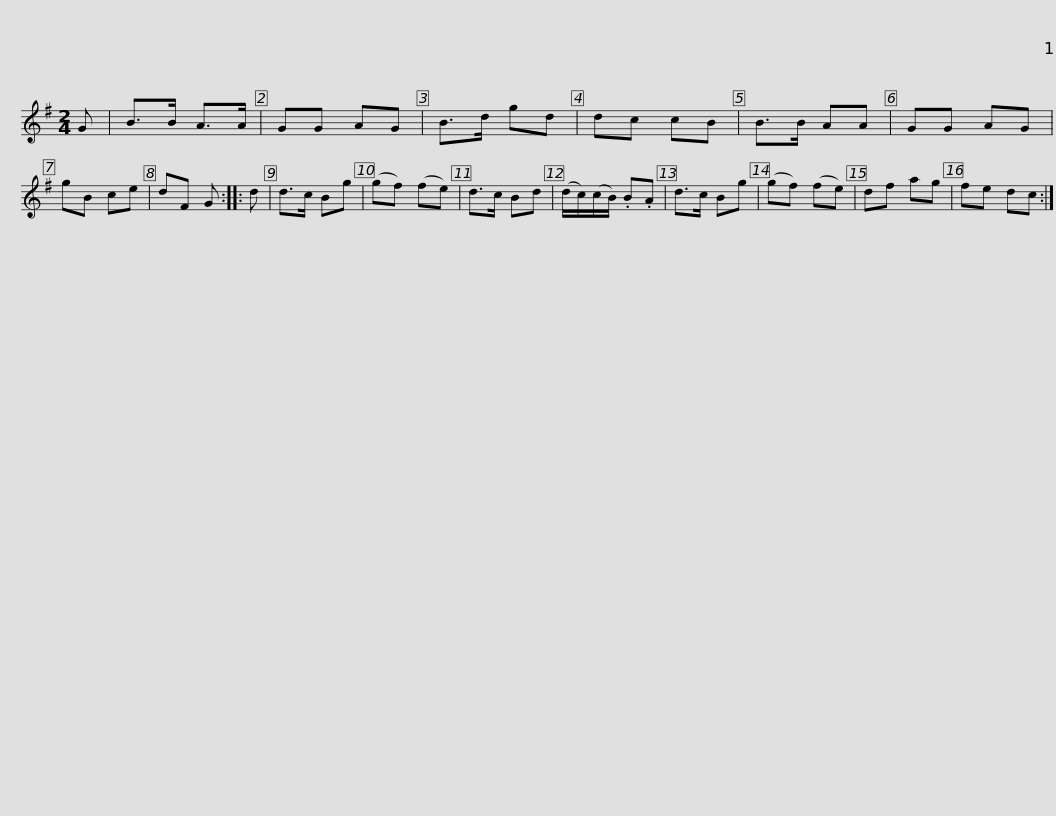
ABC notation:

X:1
L:1/8
M:2/4
I:linebreak $
K:G
V:1 treble
V:1
 G | B>B A>A | GG AG | B>d gd | dc cB | %5
 B>B AA | GG AG | gB ce | dF G :: d | %10
 d>c Bg |$ (gf) (fe) | d>c Bd | (d/c/)(c/B/) .B.A | d>c Bg | %15
 (gf) (fe) | df ag | fe dc :| %18
